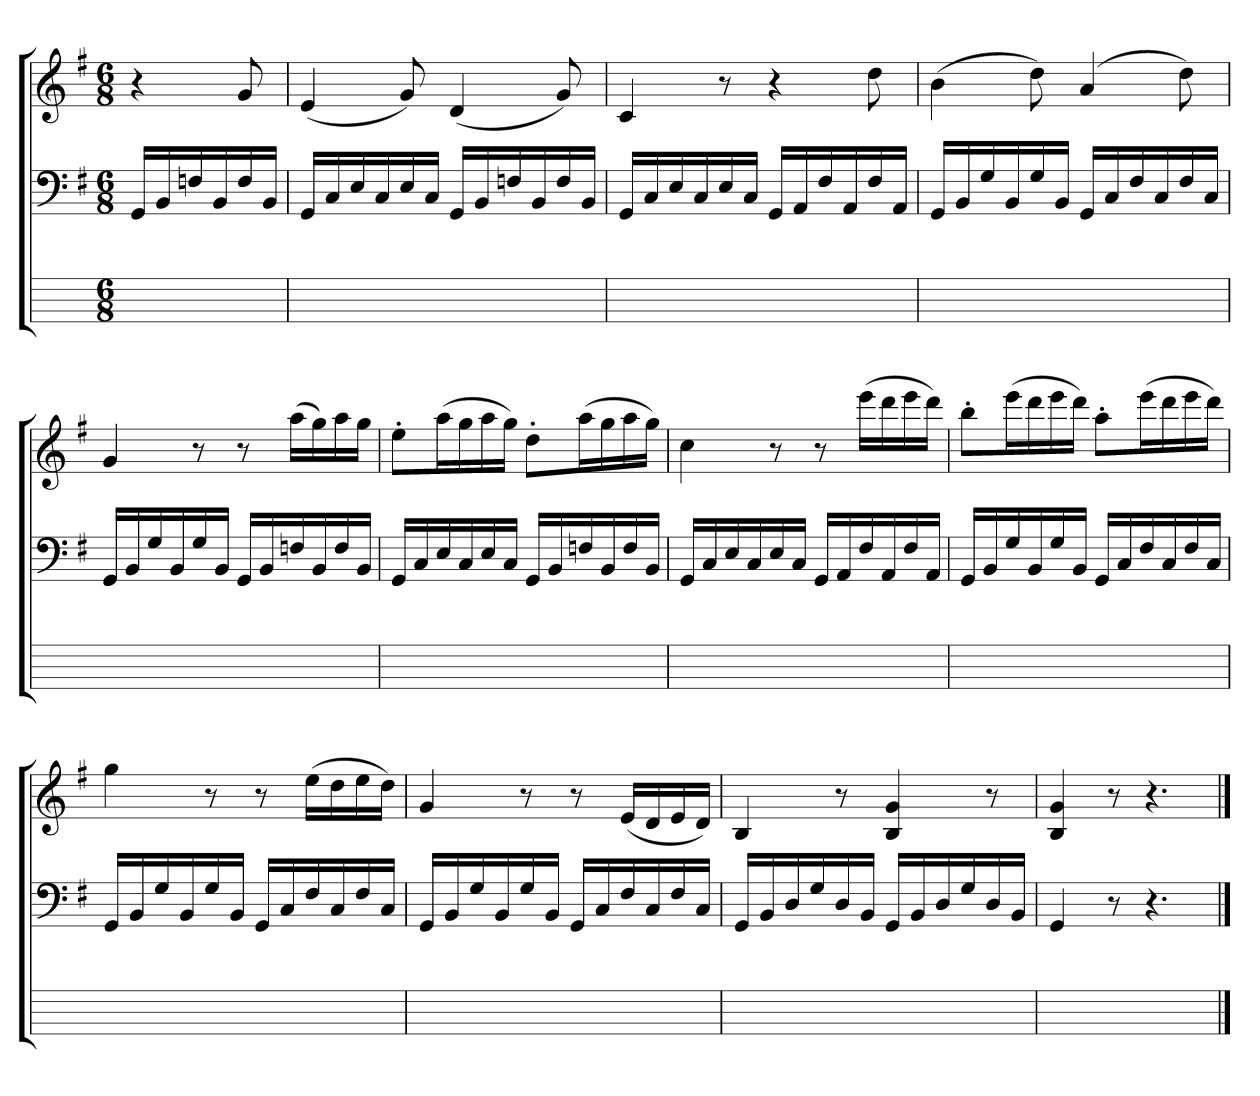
**kern	**kern	**kern
*part3	*part2	*part1
*staff3	*staff2	*staff1
*	*clefF4	*clefG2
*	*k[f#]	*k[f#]
*	*G:	*G:
*M6/8	*M6/8	*M6/8
=	=	=
4.ryy	16GGLL	4r
.	16BB	.
.	16Fn	.
.	16BB	.
.	16F	8g
.	16BBJJ	.
=	=	=
2.ryy	16GGLL	(4e
.	16C	.
.	16E	.
.	16C	.
.	16E	8g)
.	16CJJ	.
.	16GGLL	(4d
.	16BB	.
.	16Fn	.
.	16BB	.
.	16F	8g)
.	16BBJJ	.
=	=	=
2.ryy	16GGLL	4c
.	16C	.
.	16E	.
.	16C	.
.	16E	8r
.	16CJJ	.
.	16GGLL	4r
.	16AA	.
.	16F#	.
.	16AA	.
.	16F#	8dd
.	16AAJJ	.
=	=	=
2.ryy	16GGLL	(4b
.	16BB	.
.	16G	.
.	16BB	.
.	16G	8dd)
.	16BBJJ	.
.	16GGLL	(4a
.	16C	.
.	16F#	.
.	16C	.
.	16F#	8dd)
.	16CJJ	.
=	=	=
2.ryy	16GGLL	4g
.	16BB	.
.	16G	.
.	16BB	.
.	16G	8r
.	16BBJJ	.
.	16GGLL	8r
.	16BB	.
.	16Fn	(16aaLL
.	16BB	16gg)
.	16F	16aa
.	16BBJJ	16ggJJ
=	=	=
2.ryy	16GGLL	8ee'L
.	16C	.
.	16E	(16aaL
.	16C	16gg
.	16E	16aa
.	16CJJ	16ggJJ)
.	16GGLL	8dd'L
.	16BB	.
.	16Fn	(16aaL
.	16BB	16gg
.	16F	16aa
.	16BBJJ	16ggJJ)
=	=	=
2.ryy	16GGLL	4cc
.	16C	.
.	16E	.
.	16C	.
.	16E	8r
.	16CJJ	.
.	16GGLL	8r
.	16AA	.
.	16F#	(16eeeLL
.	16AA	16ddd
.	16F#	16eee
.	16AAJJ	16dddJJ)
=	=	=
2.ryy	16GGLL	8bb'L
.	16BB	.
.	16G	(16eeeL
.	16BB	16ddd
.	16G	16eee
.	16BBJJ	16dddJJ)
.	16GGLL	8aa'L
.	16C	.
.	16F#	(16eeeL
.	16C	16ddd
.	16F#	16eee
.	16CJJ	16dddJJ)
=	=	=
2.ryy	16GGLL	4gg
.	16BB	.
.	16G	.
.	16BB	.
.	16G	8r
.	16BBJJ	.
.	16GGLL	8r
.	16C	.
.	16F#	(16eeLL
.	16C	16dd
.	16F#	16ee
.	16CJJ	16ddJJ)
=	=	=
2.ryy	16GGLL	4g
.	16BB	.
.	16G	.
.	16BB	.
.	16G	8r
.	16BBJJ	.
.	16GGLL	8r
.	16C	.
.	16F#	(16eLL
.	16C	16d
.	16F#	16e
.	16CJJ	16dJJ)
=	=	=
2.ryy	16GGLL	4B
.	16BB	.
.	16D	.
.	16G	.
.	16D	8r
.	16BBJJ	.
.	16GGLL	4B 4g
.	16BB	.
.	16D	.
.	16G	.
.	16D	8r
.	16BBJJ	.
=	=	=
2.ryy	4GG	4B 4g
.	8r	8r
.	4.r	4.r
==	==	==
*-	*-	*-
